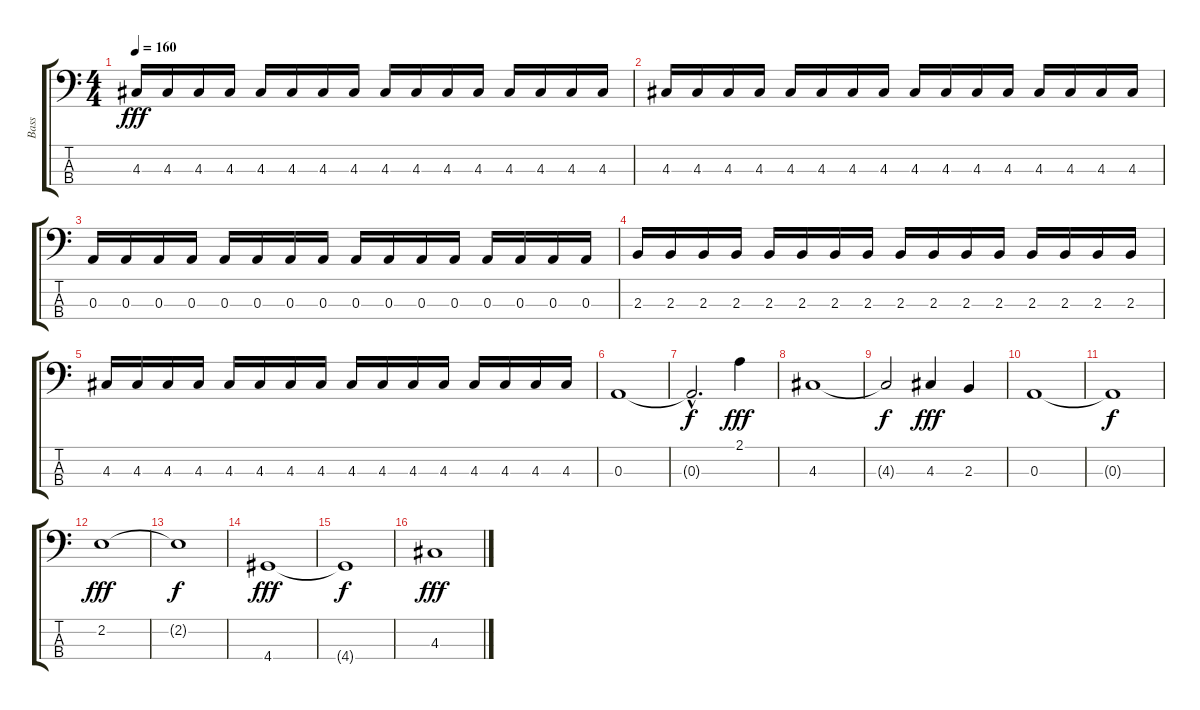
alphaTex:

\track ("Bass" "Bass") {instrument electricbasspick}
\staff {score tabs}
\tuning (G2 D2 A1 E1) {hide}
\ts (4 4)
\tempo 160
\clef f4
\ks c
4.3.16{dy fff} 4.3.16 4.3.16 4.3.16 4.3.16 4.3.16 4.3.16 4.3.16 4.3.16 4.3.16 4.3.16 4.3.16 4.3.16 4.3.16 4.3.16 4.3.16 |
4.3.16 4.3.16 4.3.16 4.3.16 4.3.16 4.3.16 4.3.16 4.3.16 4.3.16 4.3.16 4.3.16 4.3.16 4.3.16 4.3.16 4.3.16 4.3.16 |
0.3.16 0.3.16 0.3.16 0.3.16 0.3.16 0.3.16 0.3.16 0.3.16 0.3.16 0.3.16 0.3.16 0.3.16 0.3.16 0.3.16 0.3.16 0.3.16 |
2.3.16 2.3.16 2.3.16 2.3.16 2.3.16 2.3.16 2.3.16 2.3.16 2.3.16 2.3.16 2.3.16 2.3.16 2.3.16 2.3.16 2.3.16 2.3.16 |
4.3.16 4.3.16 4.3.16 4.3.16 4.3.16 4.3.16 4.3.16 4.3.16 4.3.16 4.3.16 4.3.16 4.3.16 4.3.16 4.3.16 4.3.16 4.3.16 |
0.3.1 |
0.3{hac t}.2{d dy f} 2.1.4{dy fff} |
4.3.1 |
4.3{t}.2{dy f} 4.3.4{dy fff} 2.3.4 |
0.3.1 |
0.3{t}.1{dy f} |
2.2.1{dy fff} |
2.2{t}.1{dy f} |
4.4.1{dy fff} |
4.4{t}.1{dy f} |
4.3.1{dy fff}
